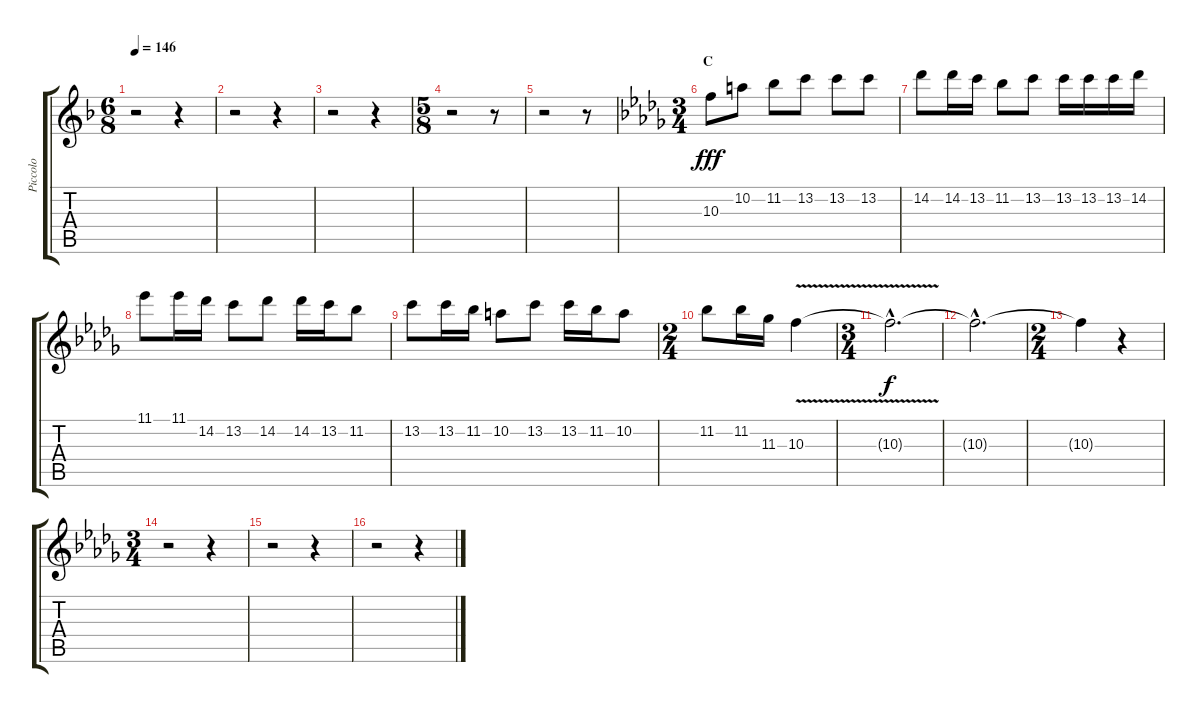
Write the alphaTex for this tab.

\track ("Piccolo" "Piccolo") {instrument flute}
\staff {score tabs}
\tuning (E5 B4 G4 D4 A3 E3) {hide}
\ts (6 8)
\tempo 146
\clef g2
\ks f
r.2{dy fff} r.4 |
r.2 r.4 |
r.2 r.4 |
\ts (5 8)
r.2 r.8 |
r.2 r.8 |
\ts (3 4)
\section ("" "C")
\ks db
10.3.8 10.2.8 11.2.8 13.2.8 13.2.8 13.2.8 |
14.2.8 14.2.16 13.2.16 11.2.8 13.2.8 13.2.16 13.2.16 13.2.16 14.2.16 |
11.1.8 11.1.16 14.2.16 13.2.8 14.2.8 14.2.16 13.2.16 11.2.8 |
13.2.8 13.2.16 11.2.16 10.2.8 13.2.8 13.2.16 11.2.16 10.2.8 |
\ts (2 4)
11.2.8 11.2.16 11.3.16 10.3{v}.4 |
\ts (3 4)
10.3{hac t}.2{d dy f} |
10.3{hac t}.2{d} |
\ts (2 4)
10.3{t}.4 r.4 |
\ts (3 4)
r.2 r.4 |
r.2 r.4 |
r.2 r.4
